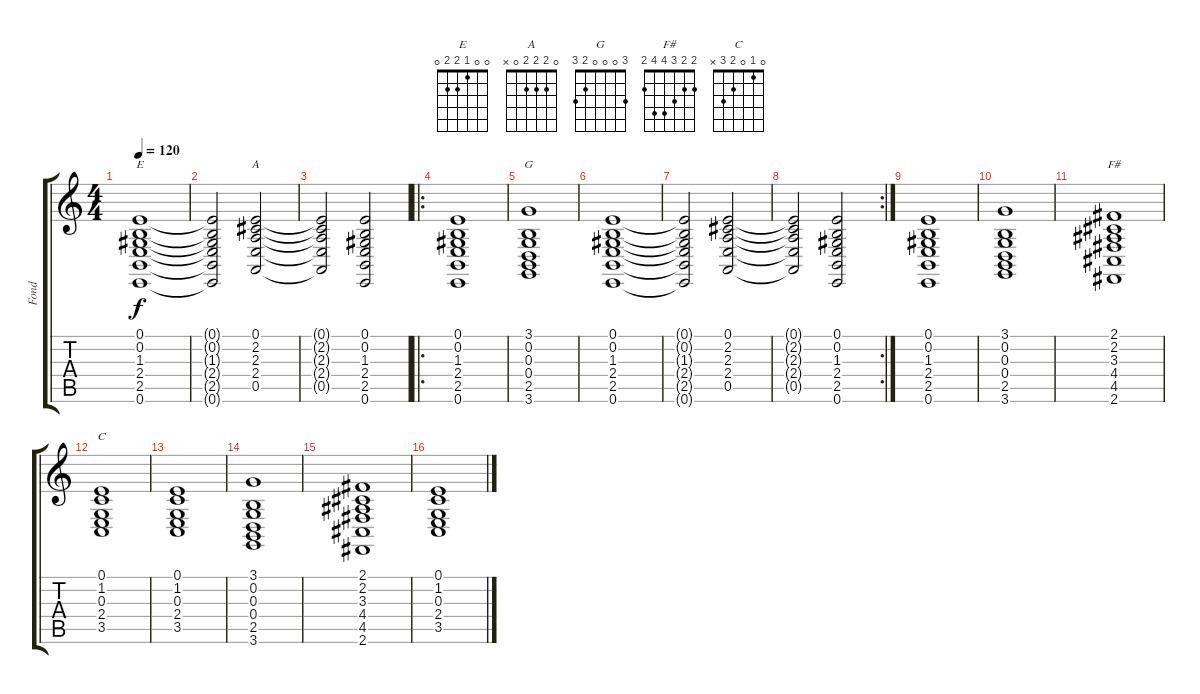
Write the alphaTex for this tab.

\track ("Fond" "Fond") {instrument stringensemble1}
\staff {score tabs}
\tuning (E4 B3 G3 D3 A2 E2) {hide}
\chord ("E" 0 0 1 2 2 0)
\chord ("A" 0 2 2 2 0 x)
\chord ("G" 3 0 0 0 2 3)
\chord ("F#" 2 2 3 4 4 2)
\chord ("C" 0 1 0 2 3 x)
\ts (4 4)
\tempo 120
\clef g2
\ks c
(0.1 0.2 1.3 2.4 2.5 0.6).1{ch "E" dy f} |
(0.1{t} 0.2{t} 1.3{t} 2.4{t} 2.5{t} 0.6{t}).2 (0.1 2.2 2.3 2.4 0.5).2{ch "A"} |
(0.1{t} 2.2{t} 2.3{t} 2.4{t} 0.5{t}).2 (0.1 0.2 1.3 2.4 2.5 0.6).2 |
\ro
(0.1 0.2 1.3 2.4 2.5 0.6).1 |
(3.1 0.2 0.3 0.4 2.5 3.6).1{ch "G"} |
(0.1 0.2 1.3 2.4 2.5 0.6).1 |
(0.1{t} 0.2{t} 1.3{t} 2.4{t} 2.5{t} 0.6{t}).2 (0.1 2.2 2.3 2.4 0.5).2 |
\rc 2
(0.1{t} 2.2{t} 2.3{t} 2.4{t} 0.5{t}).2 (0.1 0.2 1.3 2.4 2.5 0.6).2 |
(0.1 0.2 1.3 2.4 2.5 0.6).1 |
(3.1 0.2 0.3 0.4 2.5 3.6).1 |
(2.1 2.2 3.3 4.4 4.5 2.6).1{ch "F#"} |
(0.1 1.2 0.3 2.4 3.5).1{ch "C"} |
(0.1 1.2 0.3 2.4 3.5).1 |
(3.1 0.2 0.3 0.4 2.5 3.6).1 |
(2.1 2.2 3.3 4.4 4.5 2.6).1 |
(0.1 1.2 0.3 2.4 3.5).1
